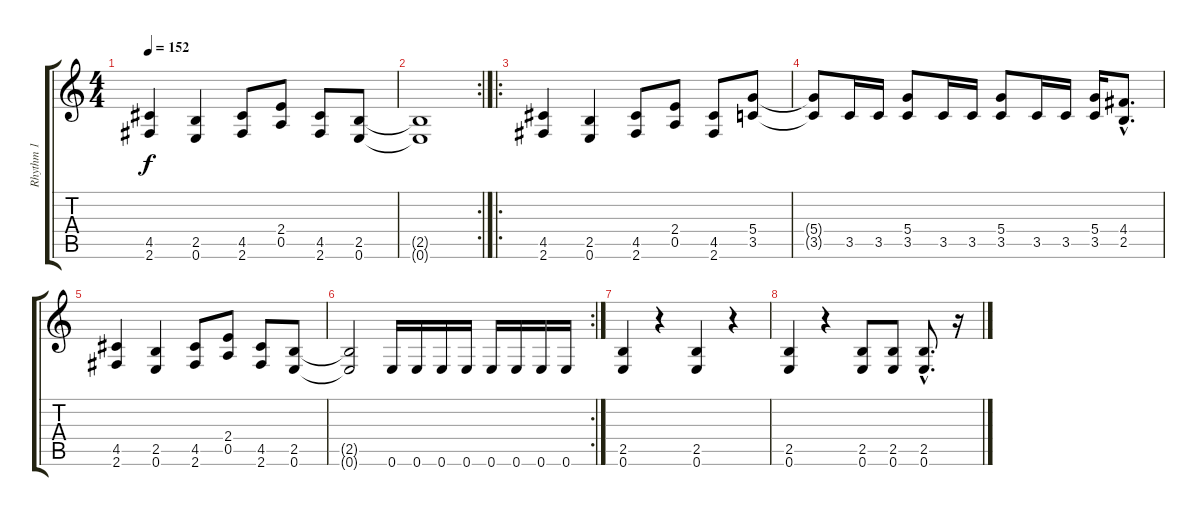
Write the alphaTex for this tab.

\track ("Rhythm 1" "Rhythm 1") {instrument overdrivenguitar}
\staff {score tabs}
\tuning (E4 B3 G3 D3 A2 E2) {hide}
\ts (4 4)
\tempo 152
\clef g2
\ks c
(4.5 2.6).4{dy f} (2.5 0.6).4 (4.5 2.6).8 (2.4 0.5).8 (4.5 2.6).8 (2.5 0.6).8 |
\rc 2
(2.5{t} 0.6{t}).1 |
\ro
(4.5 2.6).4 (2.5 0.6).4 (4.5 2.6).8 (2.4 0.5).8 (4.5 2.6).8 (5.4 3.5).8 |
(5.4{t} 3.5{t}).8 3.5.16 3.5.16 (5.4 3.5).8 3.5.16 3.5.16 (5.4 3.5).8 3.5.16 3.5.16 (5.4 3.5).16 (4.4{hac} 2.5{hac}).8{d} |
(4.5 2.6).4 (2.5 0.6).4 (4.5 2.6).8 (2.4 0.5).8 (4.5 2.6).8 (2.5 0.6).8 |
\rc 2
(2.5{t} 0.6{t}).2 0.6.16 0.6.16 0.6.16 0.6.16 0.6.16 0.6.16 0.6.16 0.6.16 |
(2.5 0.6).4 r.4 (2.5 0.6).4 r.4 |
(2.5 0.6).4 r.4 (2.5 0.6).8 (2.5 0.6).8 (2.5{hac} 0.6{hac}).8{d} r.16
